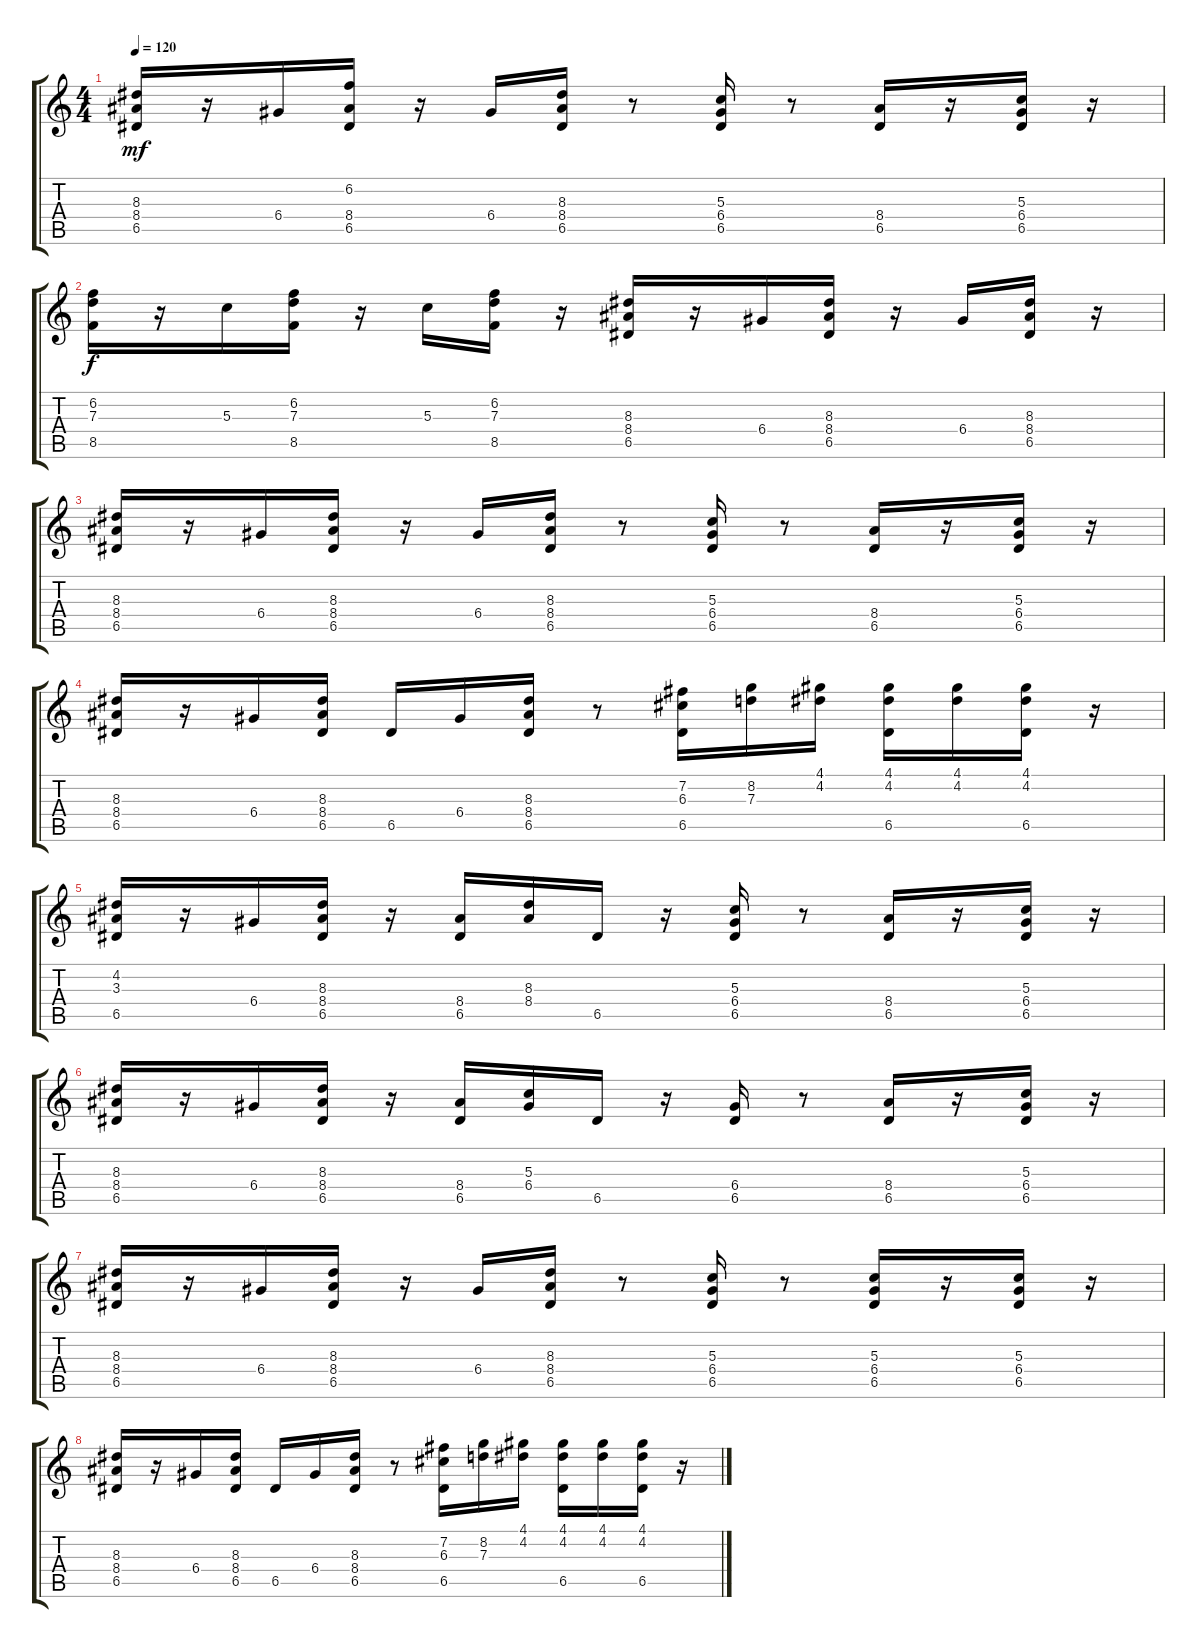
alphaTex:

\track "" {instrument electricguitarclean}
\staff {score tabs}
\tuning (E4 B3 G3 D3 A2 E2) {hide}
\ts (4 4)
\tempo 120
\clef g2
\ks c
(8.3 8.4 6.5).16{dy mf} r.16 6.4.16 (6.2 8.4 6.5).16 r.16 6.4.16 (8.3 8.4 6.5).16 r.8 (5.3 6.4 6.5).16 r.8 (8.4 6.5).16 r.16 (5.3 6.4 6.5).16 r.16 |
(6.2 7.3 8.5).16{dy f} r.16 5.3.16 (6.2 7.3 8.5).16 r.16 5.3.16 (6.2 7.3 8.5).16 r.16 (8.3 8.4 6.5).16 r.16 6.4.16 (8.3 8.4 6.5).16 r.16 6.4.16 (8.3 8.4 6.5).16 r.16 |
(8.3 8.4 6.5).16 r.16 6.4.16 (8.3 8.4 6.5).16 r.16 6.4.16 (8.3 8.4 6.5).16 r.8 (5.3 6.4 6.5).16 r.8 (8.4 6.5).16 r.16 (5.3 6.4 6.5).16 r.16 |
(8.3 8.4 6.5).16 r.16 6.4.16 (8.3 8.4 6.5).16 6.5.16 6.4.16 (8.3 8.4 6.5).16 r.8 (7.2 6.3 6.5).16 (8.2 7.3).16 (4.1 4.2).16 (4.1 4.2 6.5).16 (4.1 4.2).16 (4.1 4.2 6.5).16 r.16 |
(4.2 3.3 6.5).16 r.16 6.4.16 (8.3 8.4 6.5).16 r.16 (8.4 6.5).16 (8.3 8.4).16 6.5.16 r.16 (5.3 6.4 6.5).16 r.8 (8.4 6.5).16 r.16 (5.3 6.4 6.5).16 r.16 |
(8.3 8.4 6.5).16 r.16 6.4.16 (8.3 8.4 6.5).16 r.16 (8.4 6.5).16 (5.3 6.4).16 6.5.16 r.16 (6.4 6.5).16 r.8 (8.4 6.5).16 r.16 (5.3 6.4 6.5).16 r.16 |
(8.3 8.4 6.5).16 r.16 6.4.16 (8.3 8.4 6.5).16 r.16 6.4.16 (8.3 8.4 6.5).16 r.8 (5.3 6.4 6.5).16 r.8 (5.3 6.4 6.5).16 r.16 (5.3 6.4 6.5).16 r.16 |
(8.3 8.4 6.5).16 r.16 6.4.16 (8.3 8.4 6.5).16 6.5.16 6.4.16 (8.3 8.4 6.5).16 r.8 (7.2 6.3 6.5).16 (8.2 7.3).16 (4.1 4.2).16 (4.1 4.2 6.5).16 (4.1 4.2).16 (4.1 4.2 6.5).16 r.16
